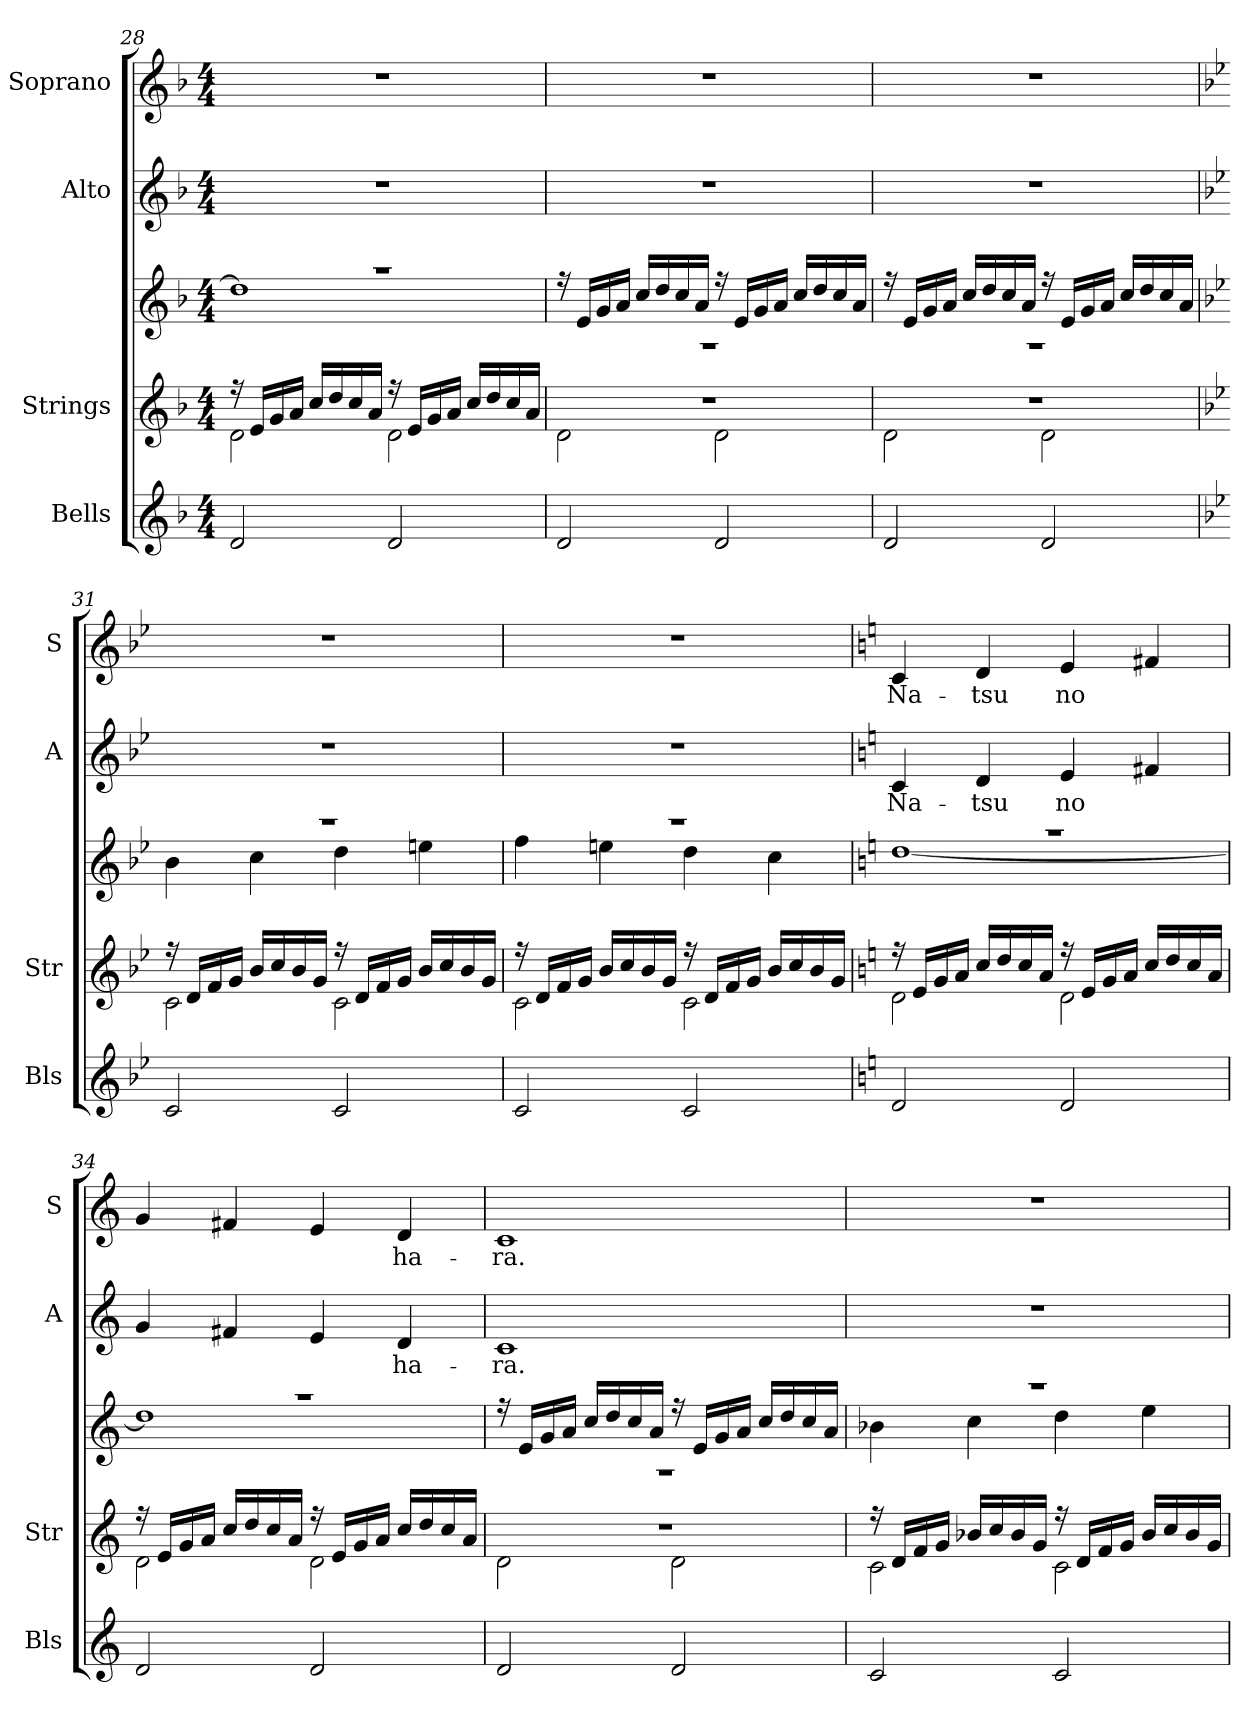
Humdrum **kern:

**kern	**kern	**kern	**kern	**text	**kern	**text
*part4	*part3	*part3	*part2	*part2	*part1	*part1
*staff5	*staff4	*staff3	*staff2	*staff2	*staff1	*staff1
*I"Bells	*I"Strings	*	*I"Alto	*	*I"Soprano	*
*I'Bls	*I'Str	*	*I'A	*	*I'S	*
*clefG2	*clefG2	*clefG2	*clefG2	*	*clefG2	*
*k[b-]	*k[b-]	*k[b-]	*k[b-]	*	*k[b-]	*
*F:	*F:	*F:	*F:	*	*F:	*
*M4/4	*M4/4	*M4/4	*M4/4	*	*M4/4	*
=28	=28	=28	=28	=28	=28	=28
*	*^	*^	*	*	*	*
2d	16r	2d\	1r	1dd\]	1r	.	1r	.
.	16e/LL	.	.	.	.	.	.	.
.	16g/	.	.	.	.	.	.	.
.	16a/JJ	.	.	.	.	.	.	.
.	16cc/LL	.	.	.	.	.	.	.
.	16dd/	.	.	.	.	.	.	.
.	16cc/	.	.	.	.	.	.	.
.	16a/JJ	.	.	.	.	.	.	.
2d	16r	2d\	.	.	.	.	.	.
.	16e/LL	.	.	.	.	.	.	.
.	16g/	.	.	.	.	.	.	.
.	16a/JJ	.	.	.	.	.	.	.
.	16cc/LL	.	.	.	.	.	.	.
.	16dd/	.	.	.	.	.	.	.
.	16cc/	.	.	.	.	.	.	.
.	16a/JJ	.	.	.	.	.	.	.
=29	=29	=29	=29	=29	=29	=29	=29	=29
2d	1r	2d\	16r	1r	1r	.	1r	.
.	.	.	16e/LL	.	.	.	.	.
.	.	.	16g/	.	.	.	.	.
.	.	.	16a/JJ	.	.	.	.	.
.	.	.	16cc/LL	.	.	.	.	.
.	.	.	16dd/	.	.	.	.	.
.	.	.	16cc/	.	.	.	.	.
.	.	.	16a/JJ	.	.	.	.	.
2d	.	2d\	16r	.	.	.	.	.
.	.	.	16e/LL	.	.	.	.	.
.	.	.	16g/	.	.	.	.	.
.	.	.	16a/JJ	.	.	.	.	.
.	.	.	16cc/LL	.	.	.	.	.
.	.	.	16dd/	.	.	.	.	.
.	.	.	16cc/	.	.	.	.	.
.	.	.	16a/JJ	.	.	.	.	.
=30	=30	=30	=30	=30	=30	=30	=30	=30
2d	1r	2d\	16r	1r	1r	.	1r	.
.	.	.	16e/LL	.	.	.	.	.
.	.	.	16g/	.	.	.	.	.
.	.	.	16a/JJ	.	.	.	.	.
.	.	.	16cc/LL	.	.	.	.	.
.	.	.	16dd/	.	.	.	.	.
.	.	.	16cc/	.	.	.	.	.
.	.	.	16a/JJ	.	.	.	.	.
2d	.	2d\	16r	.	.	.	.	.
.	.	.	16e/LL	.	.	.	.	.
.	.	.	16g/	.	.	.	.	.
.	.	.	16a/JJ	.	.	.	.	.
.	.	.	16cc/LL	.	.	.	.	.
.	.	.	16dd/	.	.	.	.	.
.	.	.	16cc/	.	.	.	.	.
.	.	.	16a/JJ	.	.	.	.	.
=31	=31	=31	=31	=31	=31	=31	=31	=31
*k[b-e-]	*k[b-e-]	*	*k[b-e-]	*	*k[b-e-]	*	*k[b-e-]	*
*B-:	*B-:	*	*B-:	*	*B-:	*	*B-:	*
2c	16r	2c\	1r	4b-\	1r	.	1r	.
.	16d/LL	.	.	.	.	.	.	.
.	16f/	.	.	.	.	.	.	.
.	16g/JJ	.	.	.	.	.	.	.
.	16b-/LL	.	.	4cc\	.	.	.	.
.	16cc/	.	.	.	.	.	.	.
.	16b-/	.	.	.	.	.	.	.
.	16g/JJ	.	.	.	.	.	.	.
2c	16r	2c\	.	4dd\	.	.	.	.
.	16d/LL	.	.	.	.	.	.	.
.	16f/	.	.	.	.	.	.	.
.	16g/JJ	.	.	.	.	.	.	.
.	16b-/LL	.	.	4een\	.	.	.	.
.	16cc/	.	.	.	.	.	.	.
.	16b-/	.	.	.	.	.	.	.
.	16g/JJ	.	.	.	.	.	.	.
=32	=32	=32	=32	=32	=32	=32	=32	=32
2c	16r	2c\	1r	4ff\	1r	.	1r	.
.	16d/LL	.	.	.	.	.	.	.
.	16f/	.	.	.	.	.	.	.
.	16g/JJ	.	.	.	.	.	.	.
.	16b-/LL	.	.	4een\	.	.	.	.
.	16cc/	.	.	.	.	.	.	.
.	16b-/	.	.	.	.	.	.	.
.	16g/JJ	.	.	.	.	.	.	.
2c	16r	2c\	.	4dd\	.	.	.	.
.	16d/LL	.	.	.	.	.	.	.
.	16f/	.	.	.	.	.	.	.
.	16g/JJ	.	.	.	.	.	.	.
.	16b-/LL	.	.	4cc\	.	.	.	.
.	16cc/	.	.	.	.	.	.	.
.	16b-/	.	.	.	.	.	.	.
.	16g/JJ	.	.	.	.	.	.	.
=33	=33	=33	=33	=33	=33	=33	=33	=33
*k[]	*k[]	*	*k[]	*	*k[]	*	*k[]	*
*C:	*C:	*	*C:	*	*C:	*	*C:	*
!	!	!	!	!	!	!LO:LY:b	!	!LO:LY:b
2d	16r	2d\	1r	[1dd\	4c	Na-	4c	Na-
.	16e/LL	.	.	.	.	.	.	.
.	16g/	.	.	.	.	.	.	.
.	16a/JJ	.	.	.	.	.	.	.
!	!	!	!	!	!	!LO:LY:b	!	!LO:LY:b
.	16cc/LL	.	.	.	4d	-tsu	4d	-tsu
.	16dd/	.	.	.	.	.	.	.
.	16cc/	.	.	.	.	.	.	.
.	16a/JJ	.	.	.	.	.	.	.
2d	16r	2d\	.	.	4e	no	4e	no
.	16e/LL	.	.	.	.	.	.	.
.	16g/	.	.	.	.	.	.	.
.	16a/JJ	.	.	.	.	.	.	.
.	16cc/LL	.	.	.	4f#X	.	4f#X	.
.	16dd/	.	.	.	.	.	.	.
.	16cc/	.	.	.	.	.	.	.
.	16a/JJ	.	.	.	.	.	.	.
=34	=34	=34	=34	=34	=34	=34	=34	=34
2d	16r	2d\	1r	1dd\]	4g	.	4g	.
.	16e/LL	.	.	.	.	.	.	.
.	16g/	.	.	.	.	.	.	.
.	16a/JJ	.	.	.	.	.	.	.
.	16cc/LL	.	.	.	4f#X	.	4f#X	.
.	16dd/	.	.	.	.	.	.	.
.	16cc/	.	.	.	.	.	.	.
.	16a/JJ	.	.	.	.	.	.	.
2d	16r	2d\	.	.	4e	.	4e	.
.	16e/LL	.	.	.	.	.	.	.
.	16g/	.	.	.	.	.	.	.
.	16a/JJ	.	.	.	.	.	.	.
!	!	!	!	!	!	!LO:LY:b	!	!LO:LY:b
.	16cc/LL	.	.	.	4d	ha-	4d	ha-
.	16dd/	.	.	.	.	.	.	.
.	16cc/	.	.	.	.	.	.	.
.	16a/JJ	.	.	.	.	.	.	.
=35	=35	=35	=35	=35	=35	=35	=35	=35
!	!	!	!	!	!	!LO:LY:b	!	!LO:LY:b
2d	1r	2d\	16r	1r	1c	-ra.	1c	-ra.
.	.	.	16e/LL	.	.	.	.	.
.	.	.	16g/	.	.	.	.	.
.	.	.	16a/JJ	.	.	.	.	.
.	.	.	16cc/LL	.	.	.	.	.
.	.	.	16dd/	.	.	.	.	.
.	.	.	16cc/	.	.	.	.	.
.	.	.	16a/JJ	.	.	.	.	.
2d	.	2d\	16r	.	.	.	.	.
.	.	.	16e/LL	.	.	.	.	.
.	.	.	16g/	.	.	.	.	.
.	.	.	16a/JJ	.	.	.	.	.
.	.	.	16cc/LL	.	.	.	.	.
.	.	.	16dd/	.	.	.	.	.
.	.	.	16cc/	.	.	.	.	.
.	.	.	16a/JJ	.	.	.	.	.
=36	=36	=36	=36	=36	=36	=36	=36	=36
2c	16r	2c\	1r	4b-X\	1r	.	1r	.
.	16d/LL	.	.	.	.	.	.	.
.	16f/	.	.	.	.	.	.	.
.	16g/JJ	.	.	.	.	.	.	.
.	16b-X/LL	.	.	4cc\	.	.	.	.
.	16cc/	.	.	.	.	.	.	.
.	16b-/	.	.	.	.	.	.	.
.	16g/JJ	.	.	.	.	.	.	.
2c	16r	2c\	.	4dd\	.	.	.	.
.	16d/LL	.	.	.	.	.	.	.
.	16f/	.	.	.	.	.	.	.
.	16g/JJ	.	.	.	.	.	.	.
.	16b-/LL	.	.	4ee\	.	.	.	.
.	16cc/	.	.	.	.	.	.	.
.	16b-/	.	.	.	.	.	.	.
.	16g/JJ	.	.	.	.	.	.	.
*	*v	*v	*	*	*	*	*	*
*	*	*v	*v	*	*	*	*
=	=	=	=	=	=	=
*-	*-	*-	*-	*-	*-	*-
